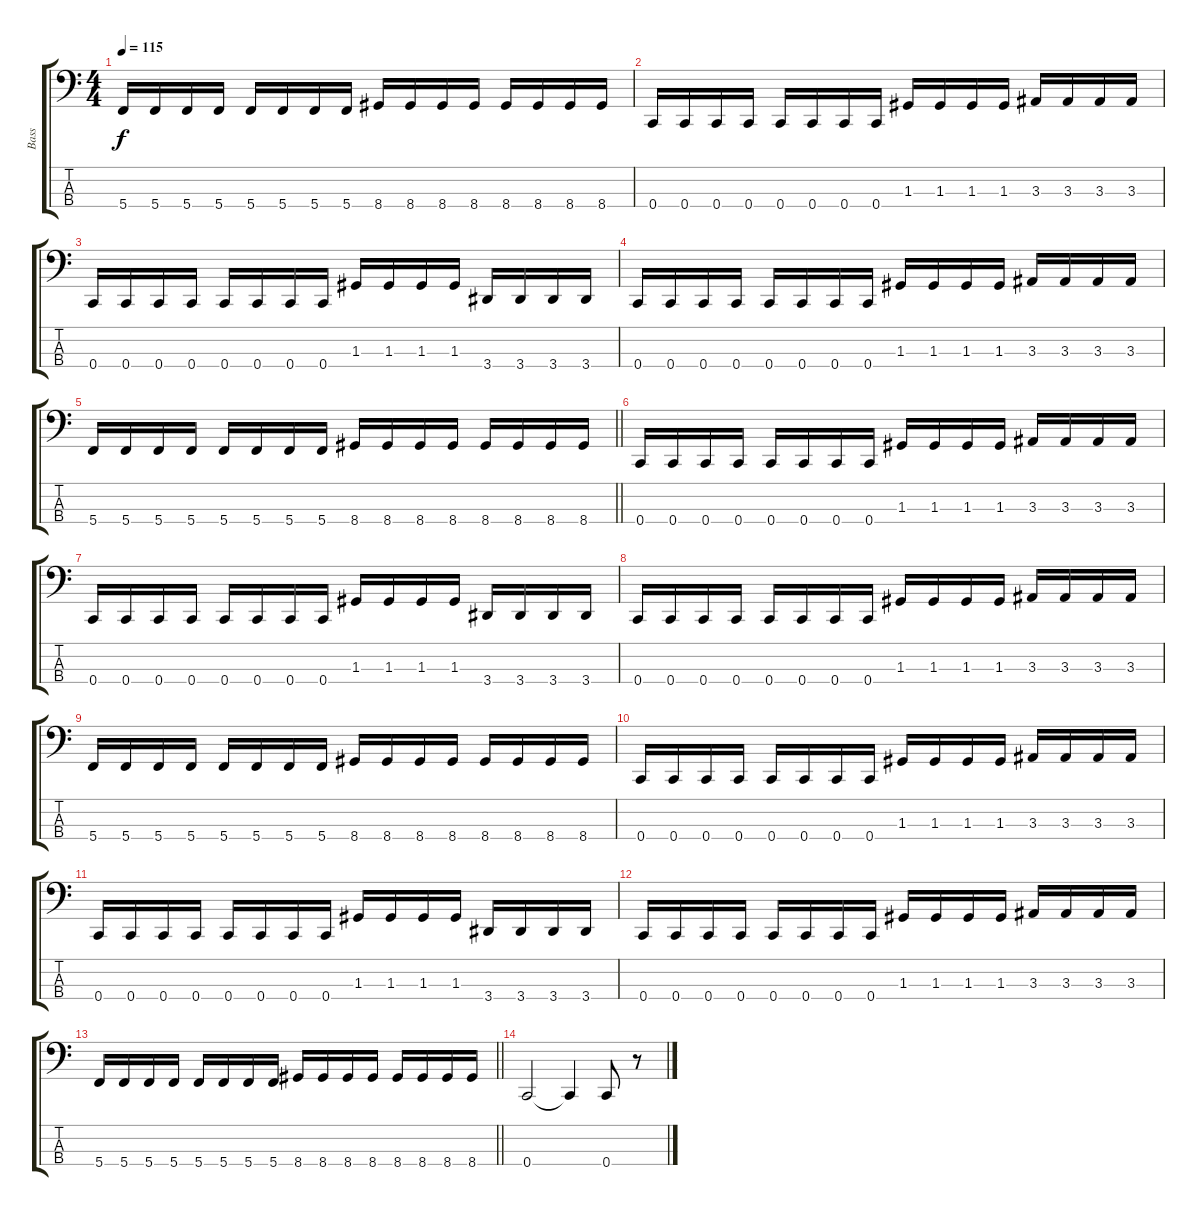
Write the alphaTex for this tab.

\track ("Bass" "Bass") {instrument electricbasspick}
\staff {score tabs}
\tuning (F2 C2 G1 C1) {hide}
\ts (4 4)
\tempo 115
\clef f4
\ks c
5.4.16{dy f} 5.4.16 5.4.16 5.4.16 5.4.16 5.4.16 5.4.16 5.4.16 8.4.16 8.4.16 8.4.16 8.4.16 8.4.16 8.4.16 8.4.16 8.4.16 |
0.4.16 0.4.16 0.4.16 0.4.16 0.4.16 0.4.16 0.4.16 0.4.16 1.3.16 1.3.16 1.3.16 1.3.16 3.3.16 3.3.16 3.3.16 3.3.16 |
0.4.16 0.4.16 0.4.16 0.4.16 0.4.16 0.4.16 0.4.16 0.4.16 1.3.16 1.3.16 1.3.16 1.3.16 3.4.16 3.4.16 3.4.16 3.4.16 |
0.4.16 0.4.16 0.4.16 0.4.16 0.4.16 0.4.16 0.4.16 0.4.16 1.3.16 1.3.16 1.3.16 1.3.16 3.3.16 3.3.16 3.3.16 3.3.16 |
\barLineRight lightlight
5.4.16 5.4.16 5.4.16 5.4.16 5.4.16 5.4.16 5.4.16 5.4.16 8.4.16 8.4.16 8.4.16 8.4.16 8.4.16 8.4.16 8.4.16 8.4.16 |
0.4.16 0.4.16 0.4.16 0.4.16 0.4.16 0.4.16 0.4.16 0.4.16 1.3.16 1.3.16 1.3.16 1.3.16 3.3.16 3.3.16 3.3.16 3.3.16 |
0.4.16 0.4.16 0.4.16 0.4.16 0.4.16 0.4.16 0.4.16 0.4.16 1.3.16 1.3.16 1.3.16 1.3.16 3.4.16 3.4.16 3.4.16 3.4.16 |
0.4.16 0.4.16 0.4.16 0.4.16 0.4.16 0.4.16 0.4.16 0.4.16 1.3.16 1.3.16 1.3.16 1.3.16 3.3.16 3.3.16 3.3.16 3.3.16 |
5.4.16 5.4.16 5.4.16 5.4.16 5.4.16 5.4.16 5.4.16 5.4.16 8.4.16 8.4.16 8.4.16 8.4.16 8.4.16 8.4.16 8.4.16 8.4.16 |
0.4.16 0.4.16 0.4.16 0.4.16 0.4.16 0.4.16 0.4.16 0.4.16 1.3.16 1.3.16 1.3.16 1.3.16 3.3.16 3.3.16 3.3.16 3.3.16 |
0.4.16 0.4.16 0.4.16 0.4.16 0.4.16 0.4.16 0.4.16 0.4.16 1.3.16 1.3.16 1.3.16 1.3.16 3.4.16 3.4.16 3.4.16 3.4.16 |
0.4.16 0.4.16 0.4.16 0.4.16 0.4.16 0.4.16 0.4.16 0.4.16 1.3.16 1.3.16 1.3.16 1.3.16 3.3.16 3.3.16 3.3.16 3.3.16 |
\barLineRight lightlight
5.4.16 5.4.16 5.4.16 5.4.16 5.4.16 5.4.16 5.4.16 5.4.16 8.4.16 8.4.16 8.4.16 8.4.16 8.4.16 8.4.16 8.4.16 8.4.16 |
0.4.2 0.4{t}.4 0.4.8 r.8
